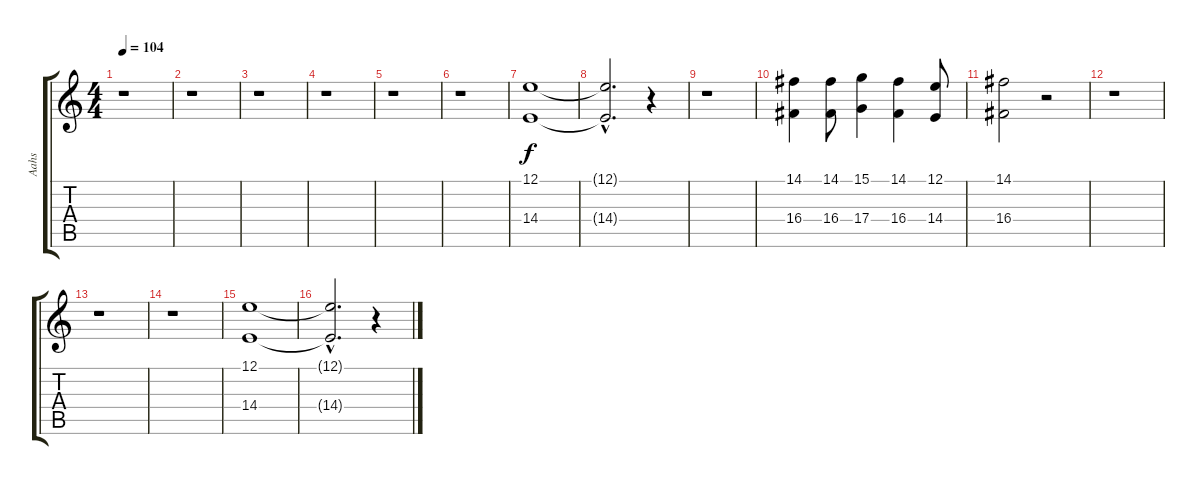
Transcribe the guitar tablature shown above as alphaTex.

\track ("Aahs" "Aahs") {instrument choiraahs}
\staff {score tabs}
\tuning (E4 B3 G3 D3 A2 E2) {hide}
\ts (4 4)
\tempo 104
\clef g2
\ks c
r.1{dy f} |
r.1 |
r.1 |
r.1 |
r.1 |
r.1 |
(12.1 14.4).1 |
(12.1{hac t} 14.4{hac t}).2{d} r.4 |
r.1 |
(14.1 16.4).4 (14.1 16.4).8 (15.1 17.4).4 (14.1 16.4).4 (12.1 14.4).8 |
(14.1 16.4).2 r.2 |
r.1 |
r.1 |
r.1 |
(12.1 14.4).1 |
(12.1{hac t} 14.4{hac t}).2{d} r.4
